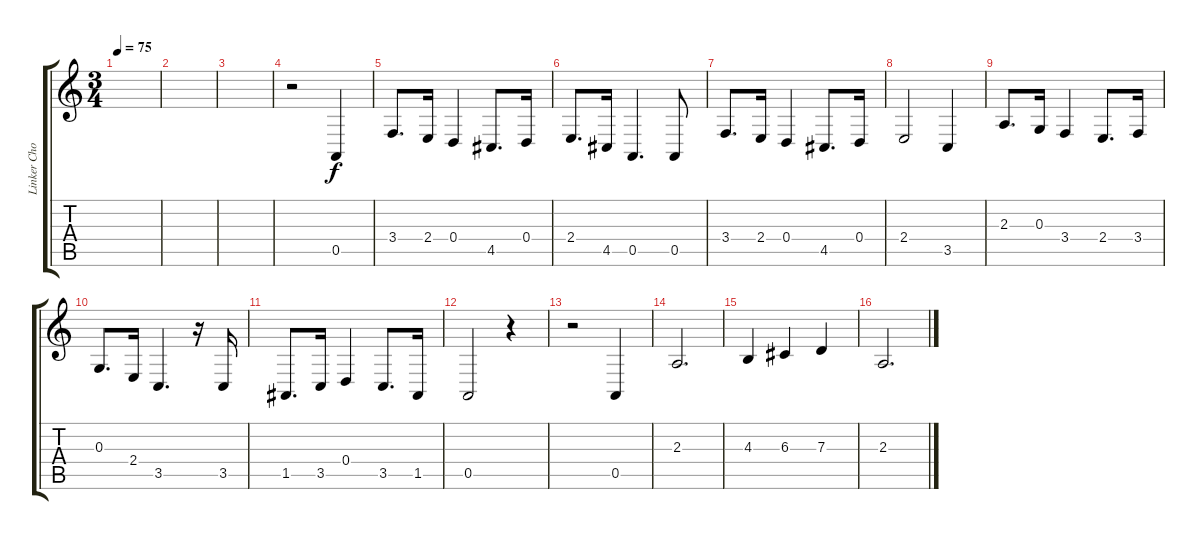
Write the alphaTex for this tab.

\track ("Linker Chor" "Linker Cho") {instrument choiraahs}
\staff {score tabs}
\tuning (E4 B3 G3 D3 A2 E2) {hide}
\ts (3 4)
\tempo 75
\clef g2
\ks c
|
|
|
r.2 0.5.4{volume 11} |
3.4.8{d} 2.4.16 0.4.4 4.5.8{d} 0.4.16 |
2.4.8{d} 4.5.16 0.5.4{d} 0.5.8 |
3.4.8{d} 2.4.16 0.4.4 4.5.8{d} 0.4.16 |
2.4.2 3.5.4 |
2.3.8{d} 0.3.16 3.4.4 2.4.8{d} 3.4.16 |
0.3.8{d} 2.4.16 3.5.4{d} r.16 3.5.16 |
1.5.8{d} 3.5.16 0.4.4 3.5.8{d} 1.5.16 |
0.5.2 r.4 |
r.2 0.5.4{volume 8} |
2.3.2{d} |
4.3.4 6.3.4 7.3.4 |
2.3.2{d}
